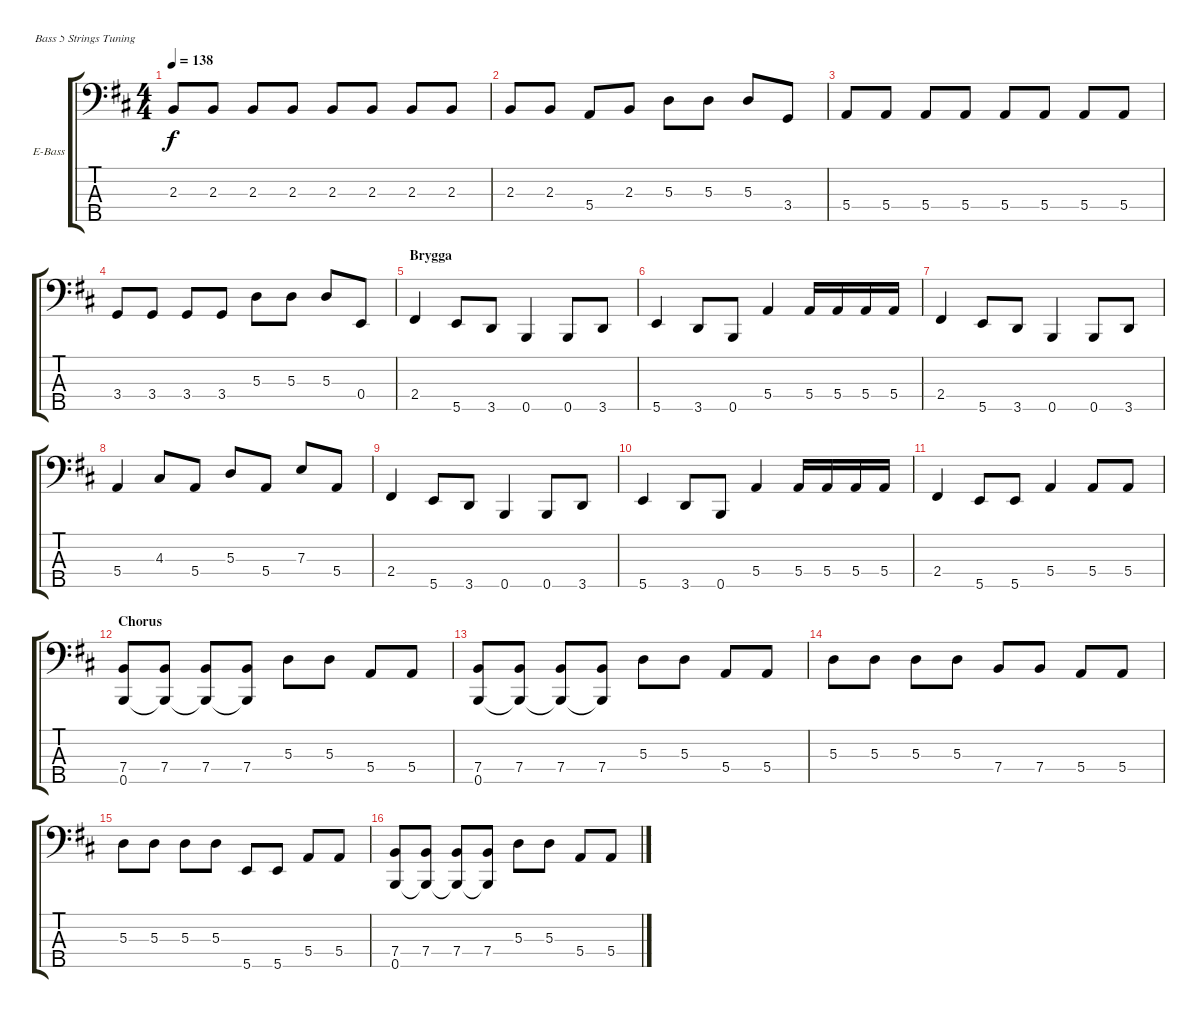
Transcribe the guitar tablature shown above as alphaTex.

\defaultSystemsLayout 4
\bracketExtendMode groupsimilarinstruments
\firstSystemTrackNameOrientation horizontal
\otherSystemsTrackNameOrientation horizontal
\track ("Electric Bass" "E-Bass") {instrument electricbassfinger}
\staff {score tabs}
\tuning (G2 D2 A1 E1 B0)
\ts (4 4)
\tempo 138
\clef f4
\ks d
2.3.8{dy f} 2.3.8 2.3.8 2.3.8 2.3.8 2.3.8 2.3.8 2.3.8 |
2.3.8 2.3.8 5.4.8 2.3.8 5.3.8 5.3.8 5.3.8 3.4.8 |
5.4.8 5.4.8 5.4.8 5.4.8 5.4.8 5.4.8 5.4.8 5.4.8 |
3.4.8 3.4.8 3.4.8 3.4.8 5.3.8 5.3.8 5.3.8 0.4.8 |
\section ("" "Brygga")
2.4.4 5.5.8 3.5.8 0.5.4 0.5.8 3.5.8 |
5.5.4 3.5.8 0.5.8 5.4.4 5.4.16 5.4.16 5.4.16 5.4.16 |
2.4.4 5.5.8 3.5.8 0.5.4 0.5.8 3.5.8 |
5.4.4 4.3.8 5.4.8 5.3.8 5.4.8 7.3.8 5.4.8 |
2.4.4 5.5.8 3.5.8 0.5.4 0.5.8 3.5.8 |
5.5.4 3.5.8 0.5.8 5.4.4 5.4.16 5.4.16 5.4.16 5.4.16 |
2.4.4 5.5.8 5.5.8 5.4.4 5.4.8 5.4.8 |
\section ("" "Chorus")
(0.5 7.4).8 (7.4 0.5{t}).8 (7.4 0.5{t}).8 (7.4 0.5{t}).8 5.3.8 5.3.8 5.4.8 5.4.8 |
(7.4 0.5).8 (7.4 0.5{t}).8 (7.4 0.5{t}).8 (7.4 0.5{t}).8 5.3.8 5.3.8 5.4.8 5.4.8 |
5.3.8 5.3.8 5.3.8 5.3.8 7.4.8 7.4.8 5.4.8 5.4.8 |
5.3.8 5.3.8 5.3.8 5.3.8 5.5.8 5.5.8 5.4.8 5.4.8 |
(0.5 7.4).8 (7.4 0.5{t}).8 (7.4 0.5{t}).8 (7.4 0.5{t}).8 5.3.8 5.3.8 5.4.8 5.4.8
